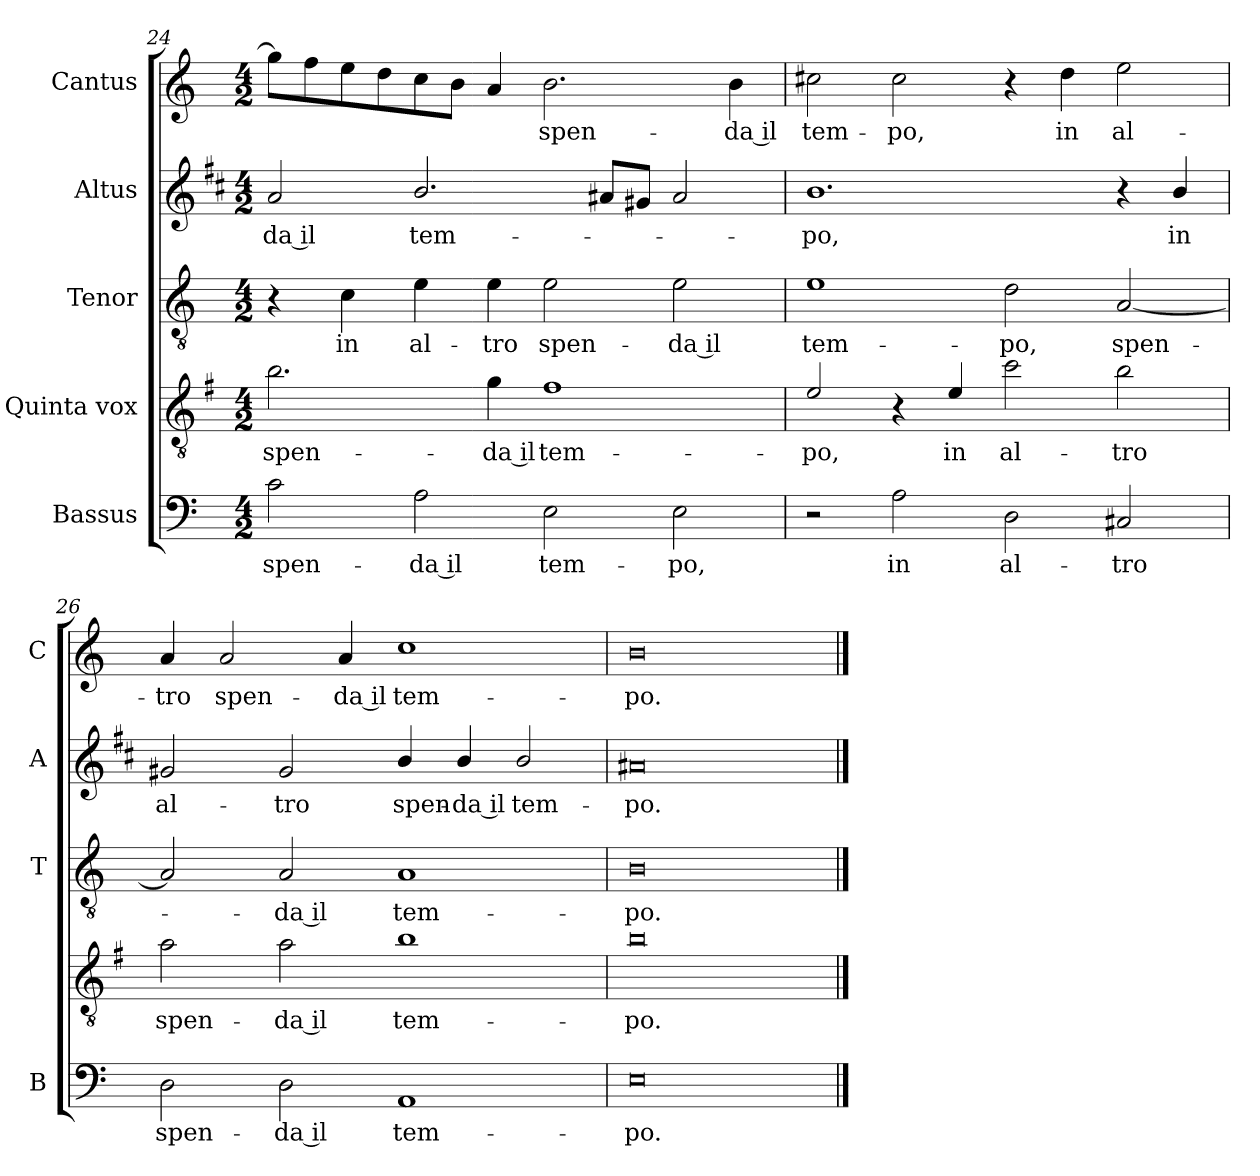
**kern	**text	**kern	**text	**kern	**text	**kern	**text	**kern	**text
*part5	*part5	*part4	*part4	*part3	*part3	*part2	*part2	*part1	*part1
*staff5	*staff5	*staff4	*staff4	*staff3	*staff3	*staff2	*staff2	*staff1	*staff1
*I"Bassus	*	*I"Quinta vox	*	*I"Tenor	*	*I"Altus	*	*I"Cantus	*
*I'B	*	*	*	*I'T	*	*I'A	*	*I'C	*
!!LO:PB:g=z
*clefF4	*	*clefGv2	*	*clefGv2	*	*clefG2	*	*clefG2	*
*	*	*ITrd4c7	*	*	*	*ITrd1c2	*	*	*
*k[]	*	*k[]	*	*k[]	*	*k[]	*	*k[]	*
*C:	*	*C:	*	*C:	*	*C:	*	*C:	*
*M4/2	*	*M4/2	*	*M4/2	*	*M4/2	*	*M4/2	*
=24	=24	=24	=24	=24	=24	=24	=24	=24	=24
!	!LO:LY:b	!	!LO:LY:b	!	!	!	!LO:LY:b	!	!
2c\	spen-	2.e\	spen-	4r	.	2g/	-da il	8gg\L]	.
.	.	.	.	.	.	.	.	8ff\	.
!	!	!	!	!	!LO:LY:b	!	!	!	!
.	.	.	.	4c\	in	.	.	8ee\	.
.	.	.	.	.	.	.	.	8dd\	.
!	!LO:LY:b	!	!	!	!LO:LY:b	!	!LO:LY:b	!	!
2A\	-da il	.	.	4e\	al-	2.a/	tem-	8cc\	.
.	.	.	.	.	.	.	.	8b\J	.
!	!	!	!LO:LY:b	!	!LO:LY:b	!	!	!	!
.	.	4c\	-da il	4e\	-tro	.	.	4a/	.
!	!LO:LY:b	!	!LO:LY:b	!	!LO:LY:b	!	!	!	!LO:LY:b
2E\	tem-	1B	tem-	2e\	spen-	.	.	2.b\	spen-
.	.	.	.	.	.	8g#X/L	.	.	.
.	.	.	.	.	.	8f#X/J	.	.	.
!	!LO:LY:b	!	!	!	!LO:LY:b	!	!	!	!
2E\	-po,	.	.	2e\	-da il	2g#/	.	.	.
!	!	!	!	!	!	!	!	!	!LO:LY:b
.	.	.	.	.	.	.	.	4b\	-da il
=25	=25	=25	=25	=25	=25	=25	=25	=25	=25
!	!	!	!LO:LY:b	!	!LO:LY:b	!	!LO:LY:b	!	!LO:LY:b
2r	.	2A/	-po,	1e	tem-	1.a	-po,	2cc#X\	tem-
!	!LO:LY:b	!	!	!	!	!	!	!	!LO:LY:b
2A\	in	4r	.	.	.	.	.	2cc#\	-po,
!	!	!	!LO:LY:b	!	!	!	!	!	!
.	.	4A/	in	.	.	.	.	.	.
!	!LO:LY:b	!	!LO:LY:b	!	!LO:LY:b	!	!	!	!
2D\	al-	2f\	al-	2d\	-po,	.	.	4r	.
!	!	!	!	!	!	!	!	!	!LO:LY:b
.	.	.	.	.	.	.	.	4dd\	in
!	!LO:LY:b	!	!LO:LY:b	!	!LO:LY:b	!	!	!	!LO:LY:b
2C#X/	-tro	2e\	-tro	[2A/	spen-	4r	.	2ee\	al-
!	!	!	!	!	!	!	!LO:LY:b	!	!
.	.	.	.	.	.	4a/	in	.	.
=26	=26	=26	=26	=26	=26	=26	=26	=26	=26
!	!LO:LY:b	!	!LO:LY:b	!	!	!	!LO:LY:b	!	!LO:LY:b
2D\	spen-	2d\	spen-	2A/]	.	2f#X/	al-	4a/	-tro
!	!	!	!	!	!	!	!	!	!LO:LY:b
.	.	.	.	.	.	.	.	2a/	spen-
!	!LO:LY:b	!	!LO:LY:b	!	!LO:LY:b	!	!LO:LY:b	!	!
2D\	-da il	2d\	-da il	2A/	-da il	2f#/	-tro	.	.
!	!	!	!	!	!	!	!	!	!LO:LY:b
.	.	.	.	.	.	.	.	4a/	-da il
!	!LO:LY:b	!	!LO:LY:b	!	!LO:LY:b	!	!LO:LY:b	!	!LO:LY:b
1AA	tem-	1e	tem-	1A	tem-	4a/	spen-	1cc	tem-
!	!	!	!	!	!	!	!LO:LY:b	!	!
.	.	.	.	.	.	4a/	-da il	.	.
!	!	!	!	!	!	!	!LO:LY:b	!	!
.	.	.	.	.	.	2a/	tem-	.	.
=27	=27	=27	=27	=27	=27	=27	=27	=27	=27
!	!LO:LY:b	!	!LO:LY:b	!	!LO:LY:b	!	!LO:LY:b	!	!LO:LY:b
0E	-po.	0e	-po.	0B	-po.	0g#X	-po.	0b	-po.
==	==	==	==	==	==	==	==	==	==
*-	*-	*-	*-	*-	*-	*-	*-	*-	*-
